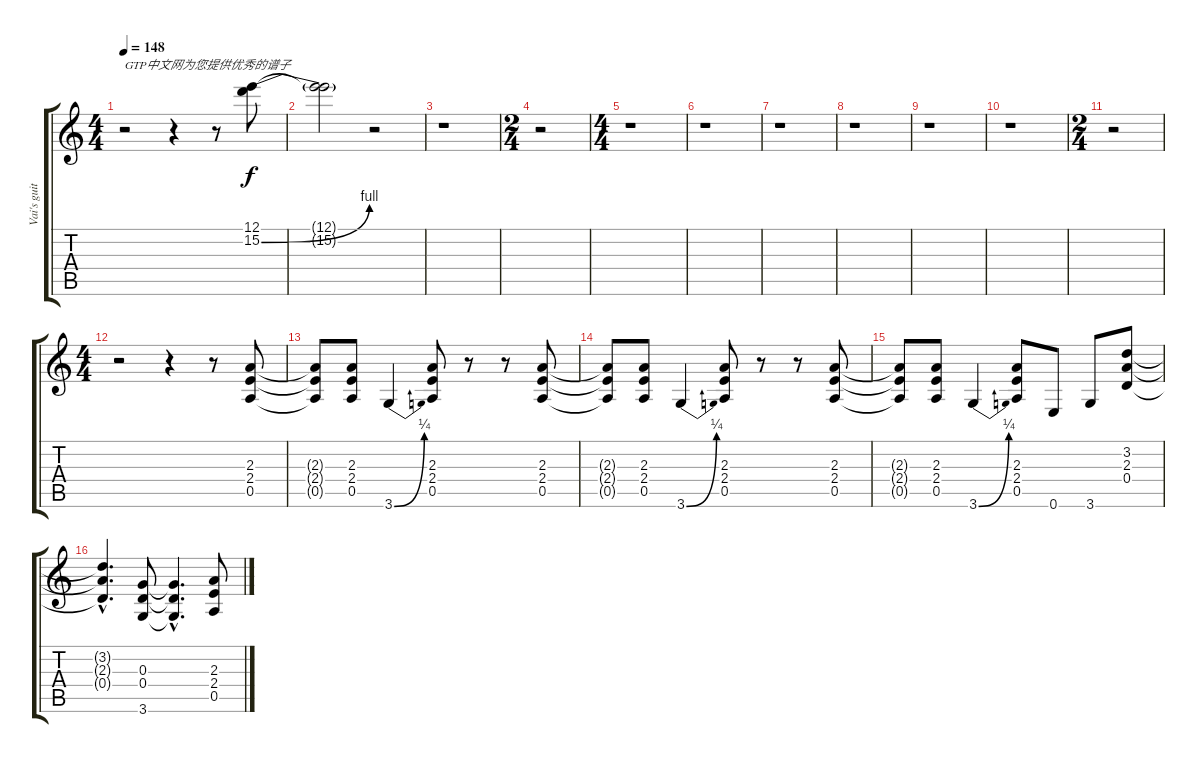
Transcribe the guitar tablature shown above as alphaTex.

\track ("Vai's guitar 2" "Vai's guit") {instrument distortionguitar}
\staff {score tabs}
\tuning (E4 B3 G3 D3 A2 E2) {hide}
\ts (4 4)
\tempo 148
\clef g2
\ks c
r.2{txt "GTP中文网为您提供优秀的谱子" dy f} r.4 r.8 (12.1 15.2{be (bend 0 0 60 4)}).8 |
(12.1{t} 15.2{t}).2 r.2 |
r.1 |
\ts (2 4)
r.2 |
\ts (4 4)
r.1 |
r.1 |
r.1 |
r.1 |
r.1 |
r.1 |
\ts (2 4)
r.2 |
\ts (4 4)
r.2 r.4 r.8 (2.3 2.4 0.5).8 |
(2.3{t} 2.4{t} 0.5{t}).8 (2.3 2.4 0.5).8 3.6{be (bend 0 0 60 1)}.4 (2.3 2.4 0.5).8 r.8 r.8 (2.3 2.4 0.5).8 |
(2.3{t} 2.4{t} 0.5{t}).8 (2.3 2.4 0.5).8 3.6{be (bend 0 0 60 1)}.4 (2.3 2.4 0.5).8 r.8 r.8 (2.3 2.4 0.5).8 |
(2.3{t} 2.4{t} 0.5{t}).8 (2.3 2.4 0.5).8 3.6{be (bend 0 0 60 1)}.4 (2.3 2.4 0.5).8 0.6.8 3.6.8 (3.2 2.3 0.4).8 |
(3.2{hac t} 2.3{hac t} 0.4{hac t}).4{d} (0.3 0.4 3.6).8 (0.3{hac t} 0.4{hac t} 3.6{hac t}).4{d} (2.3 2.4 0.5).8
